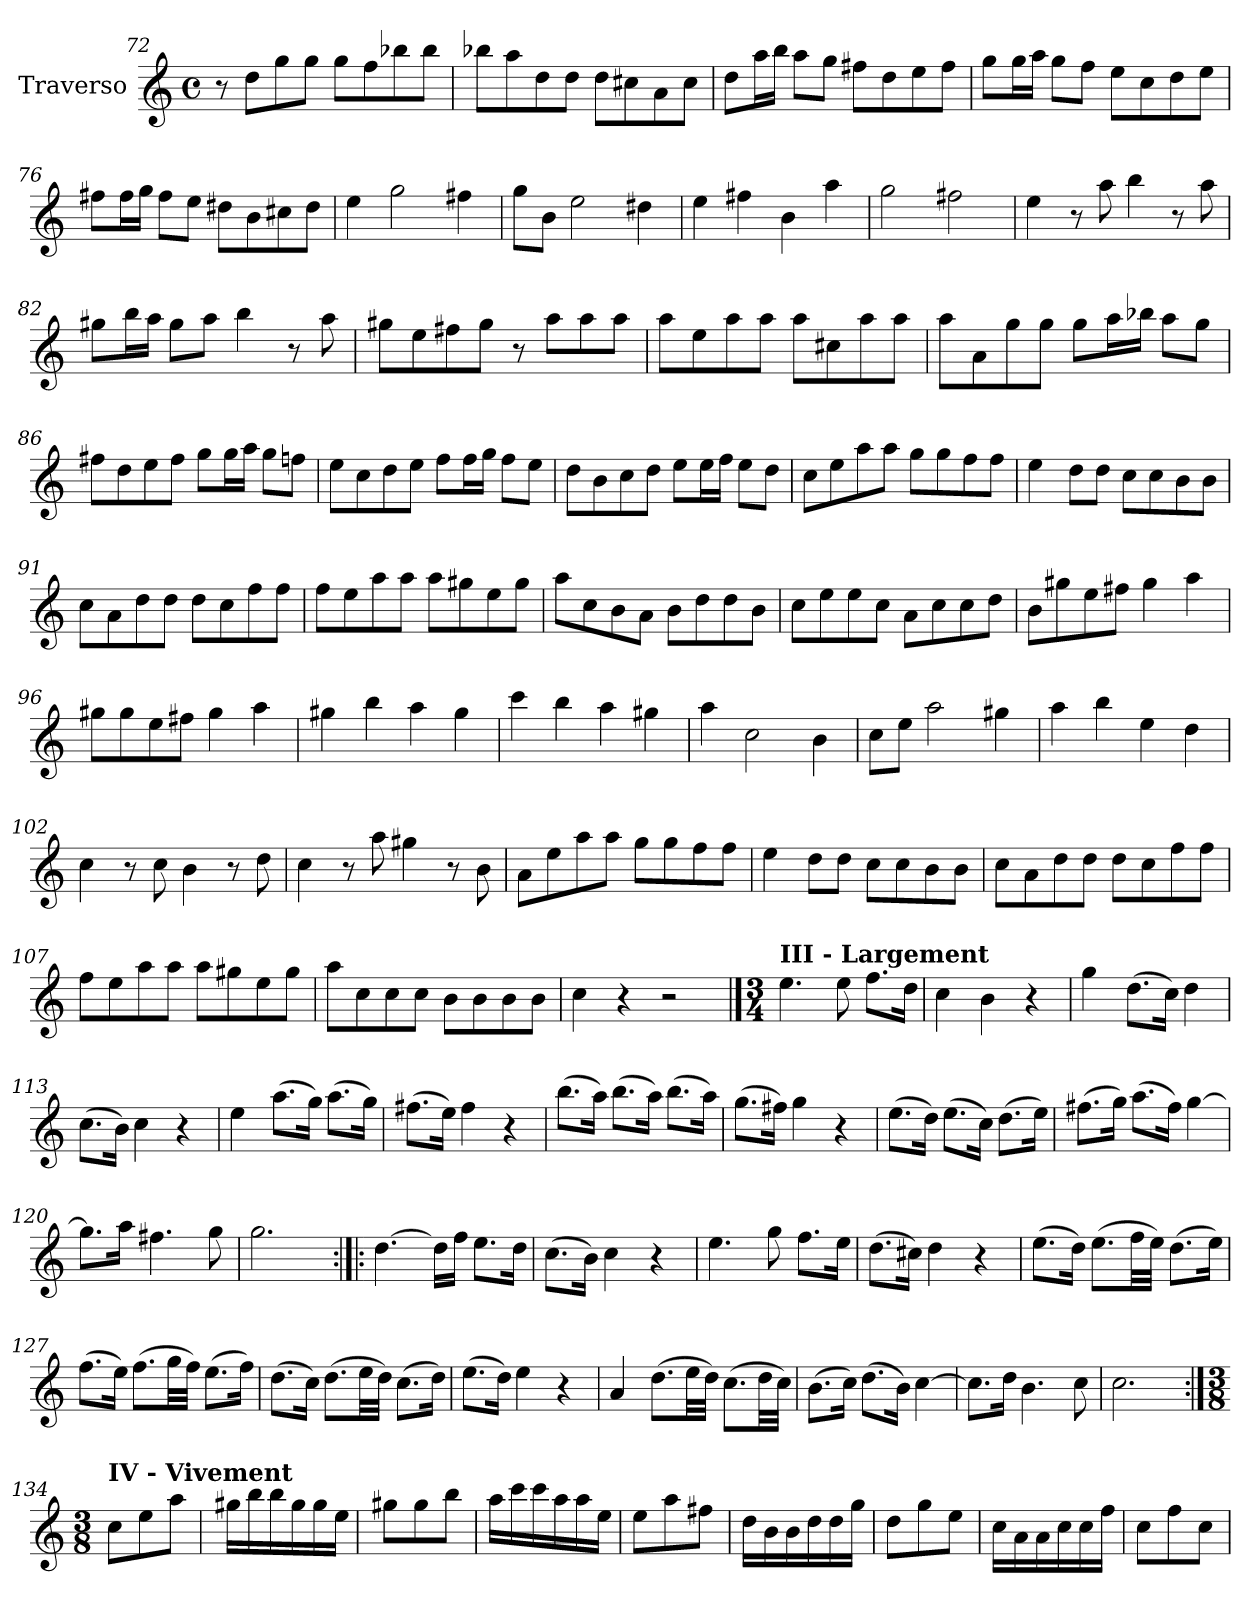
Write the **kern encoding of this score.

**kern
*part1
*staff1
*I"Traverso
*I'Trv.
*clefG2
*k[]
*M4/4
*met(c)
=72
8r
8dd\L
8gg\
8gg\J
8gg\L
8ff\
8bb-X\
8bb-\J
=73
8bb-X\L
8aa\
8dd\
8dd\J
8dd\L
8cc#X\
8a\
8cc#\J
!!LO:LB:g=z
=74
8dd\L
16aa\L
16bb\JJ
8aa\L
8gg\J
8ff#X\L
8dd\
8ee\
8ff#\J
=75
8gg\L
16gg\L
16aa\JJ
8gg\L
8ff\J
8ee\L
8cc\
8dd\
8ee\J
=76
8ff#X\L
16ff#\L
16gg\JJ
8ff#\L
8ee\J
8dd#X\L
8b\
8cc#X\
8dd#\J
=77
4ee\
2gg\
4ff#X\
=78
8gg\L
8b\J
2ee\
4dd#X\
!!LO:LB:g=z
=79
4ee\
4ff#X\
4b\
4aa\
=80
2gg\
2ff#X\
=81
4ee\
8r
8aa\
4bb\
8r
8aa\
=82
8gg#X\L
16bb\L
16aa\JJ
8gg#\L
8aa\J
4bb\
8r
8aa\
=83
8gg#X\L
8ee\
8ff#X\
8gg#\J
8r
8aa\L
8aa\
8aa\J
!!LO:LB:g=z
=84
8aa\L
8ee\
8aa\
8aa\J
8aa\L
8cc#X\
8aa\
8aa\J
=85
8aa\L
8a\
8gg\
8gg\J
8gg\L
16aa\L
16bb-X\JJ
8aa\L
8gg\J
=86
8ff#X\L
8dd\
8ee\
8ff#\J
8gg\L
16gg\L
16aa\JJ
8gg\L
8ffn\J
=87
8ee\L
8cc\
8dd\
8ee\J
8ff\L
16ff\L
16gg\JJ
8ff\L
8ee\J
!!LO:LB:g=z
=88
8dd\L
8b\
8cc\
8dd\J
8ee\L
16ee\L
16ff\JJ
8ee\L
8dd\J
=89
8cc\L
8ee\
8aa\
8aa\J
8gg\L
8gg\
8ff\
8ff\J
=90
4ee\
8dd\L
8dd\J
8cc\L
8cc\
8b\
8b\J
=91
8cc\L
8a\
8dd\
8dd\J
8dd\L
8cc\
8ff\
8ff\J
!!LO:LB:g=z
=92
8ff\L
8ee\
8aa\
8aa\J
8aa\L
8gg#X\
8ee\
8gg#\J
=93
8aa\L
8cc\
8b\
8a\J
8b\L
8dd\
8dd\
8b\J
=94
8cc\L
8ee\
8ee\
8cc\J
8a\L
8cc\
8cc\
8dd\J
=95
8b\L
8gg#X\
8ee\
8ff#X\J
4gg#\
4aa\
=96
8gg#X\L
8gg#\
8ee\
8ff#X\J
4gg#\
4aa\
!!LO:LB:g=z
=97
4gg#X\
4bb\
4aa\
4gg#\
=98
4ccc\
4bb\
4aa\
4gg#X\
=99
4aa\
2cc\
4b\
=100
8cc\L
8ee\J
2aa\
4gg#X\
=101
4aa\
4bb\
4ee\
4dd\
=102
4cc\
8r
8cc\
4b\
8r
8dd\
=103
4cc\
8r
8aa\
4gg#X\
8r
8b\
!!LO:PB:g=z
=104
8a\L
8ee\
8aa\
8aa\J
8gg\L
8gg\
8ff\
8ff\J
=105
4ee\
8dd\L
8dd\J
8cc\L
8cc\
8b\
8b\J
=106
8cc\L
8a\
8dd\
8dd\J
8dd\L
8cc\
8ff\
8ff\J
=107
8ff\L
8ee\
8aa\
8aa\J
8aa\L
8gg#X\
8ee\
8gg#\J
!!LO:LB:g=z
=108
8aa\L
8cc\
8cc\
8cc\J
8b\L
8b\
8b\
8b\J
=109
4cc\
4r
2r
!!LO:LB:g=z
==110
*M3/4
*MM60
!LO:TX:a:B:t=III - Largement
4.ee\
8ee\
8.ff\L
16dd\Jk
=111
4cc\
4b\
4r
=112
4gg\
(8.dd\L
16cc\Jk)
4dd\
=113
(8.cc\L
16b\Jk)
4cc\
4r
=114
4ee\
(8.aa\L
16gg\Jk)
(8.aa\L
16gg\Jk)
=115
(8.ff#X\L
16ee\Jk)
4ff#\
4r
!!LO:LB:g=z
=116
(8.bb\L
16aa\Jk)
(8.bb\L
16aa\Jk)
(8.bb\L
16aa\Jk)
=117
(8.gg\L
16ff#X\Jk)
4gg\
4r
=118
(8.ee\L
16dd\Jk)
(8.ee\L
16cc\Jk)
(8.dd\L
16ee\Jk)
=119
(8.ff#X\L
16gg\Jk)
(8.aa\L
16ff#\Jk)
[4gg\
=120
8.gg\L]
16aa\Jk
4.ff#X\
8gg\
=121
2.gg\
!!LO:LB:g=z
=122:|!|:
[4.dd\
16dd\LL]
16ff\JJ
8.ee\L
16dd\Jk
=123
(8.cc\L
16b\Jk)
4cc\
4r
=124
4.ee\
8gg\
8.ff\L
16ee\Jk
=125
(8.dd\L
16cc#X\Jk)
4dd\
4r
=126
(8.ee\L
16dd\Jk)
(8.ee\L
32ff\LL
32ee\JJJ)
(8.dd\L
16ee\Jk)
=127
(8.ff\L
16ee\Jk)
(8.ff\L
32gg\LL
32ff\JJJ)
(8.ee\L
16ff\Jk)
!!LO:LB:g=z
=128
(8.dd\L
16cc\Jk)
(8.dd\L
32ee\LL
32dd\JJJ)
(8.cc\L
16dd\Jk)
=129
(8.ee\L
16dd\Jk)
4ee\
4r
=130
4a/
(8.dd\L
32ee\LL
32dd\JJJ)
(8.cc\L
32dd\LL
32cc\JJJ)
=131
(8.b\L
16cc\Jk)
(8.dd\L
16b\Jk)
[4cc\
=132
8.cc\L]
16dd\Jk
4.b\
8cc\
=133
2.cc\
!!LO:LB:g=z
=134:|!
*M3/8
*MM70
!LO:TX:a:B:t=IV - Vivement
8cc\L
8ee\
8aa\J
=135
16gg#X\LL
16bb\
16bb\
16gg#\
16gg#\
16ee\JJ
=136
8gg#X\L
8gg#\
8bb\J
=137
16aa\LL
16ccc\
16ccc\
16aa\
16aa\
16ee\JJ
=138
8ee\L
8aa\
8ff#X\J
=139
16dd\LL
16b\
16b\
16dd\
16dd\
16gg\JJ
=140
8dd\L
8gg\
8ee\J
!!LO:LB:g=z
=141
16cc\LL
16a\
16a\
16cc\
16cc\
16ff\JJ
=142
8cc\L
8ff\
8cc\J
=
*-
